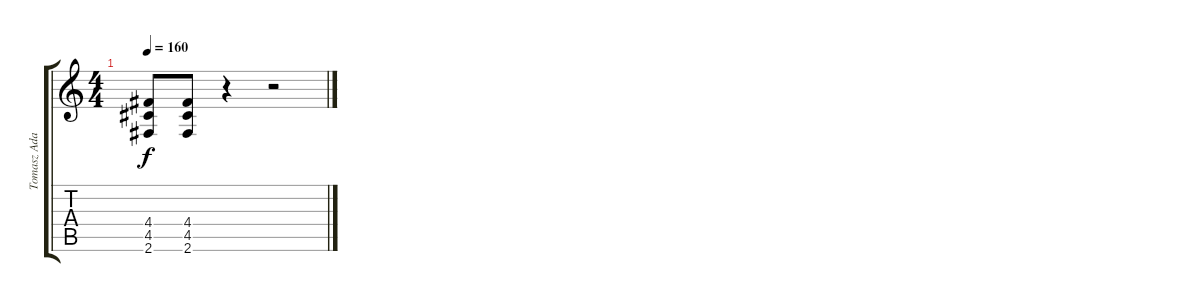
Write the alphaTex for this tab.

\track ("Tomasz Adamski" "Tomasz Ada") {instrument distortionguitar}
\staff {score tabs}
\tuning (E4 B3 G3 D3 A2 E2) {hide}
\ts (4 4)
\tempo 160
\clef g2
\ks c
(4.4 4.5 2.6).8{dy f} (4.4 4.5 2.6).8 r.4 r.2
